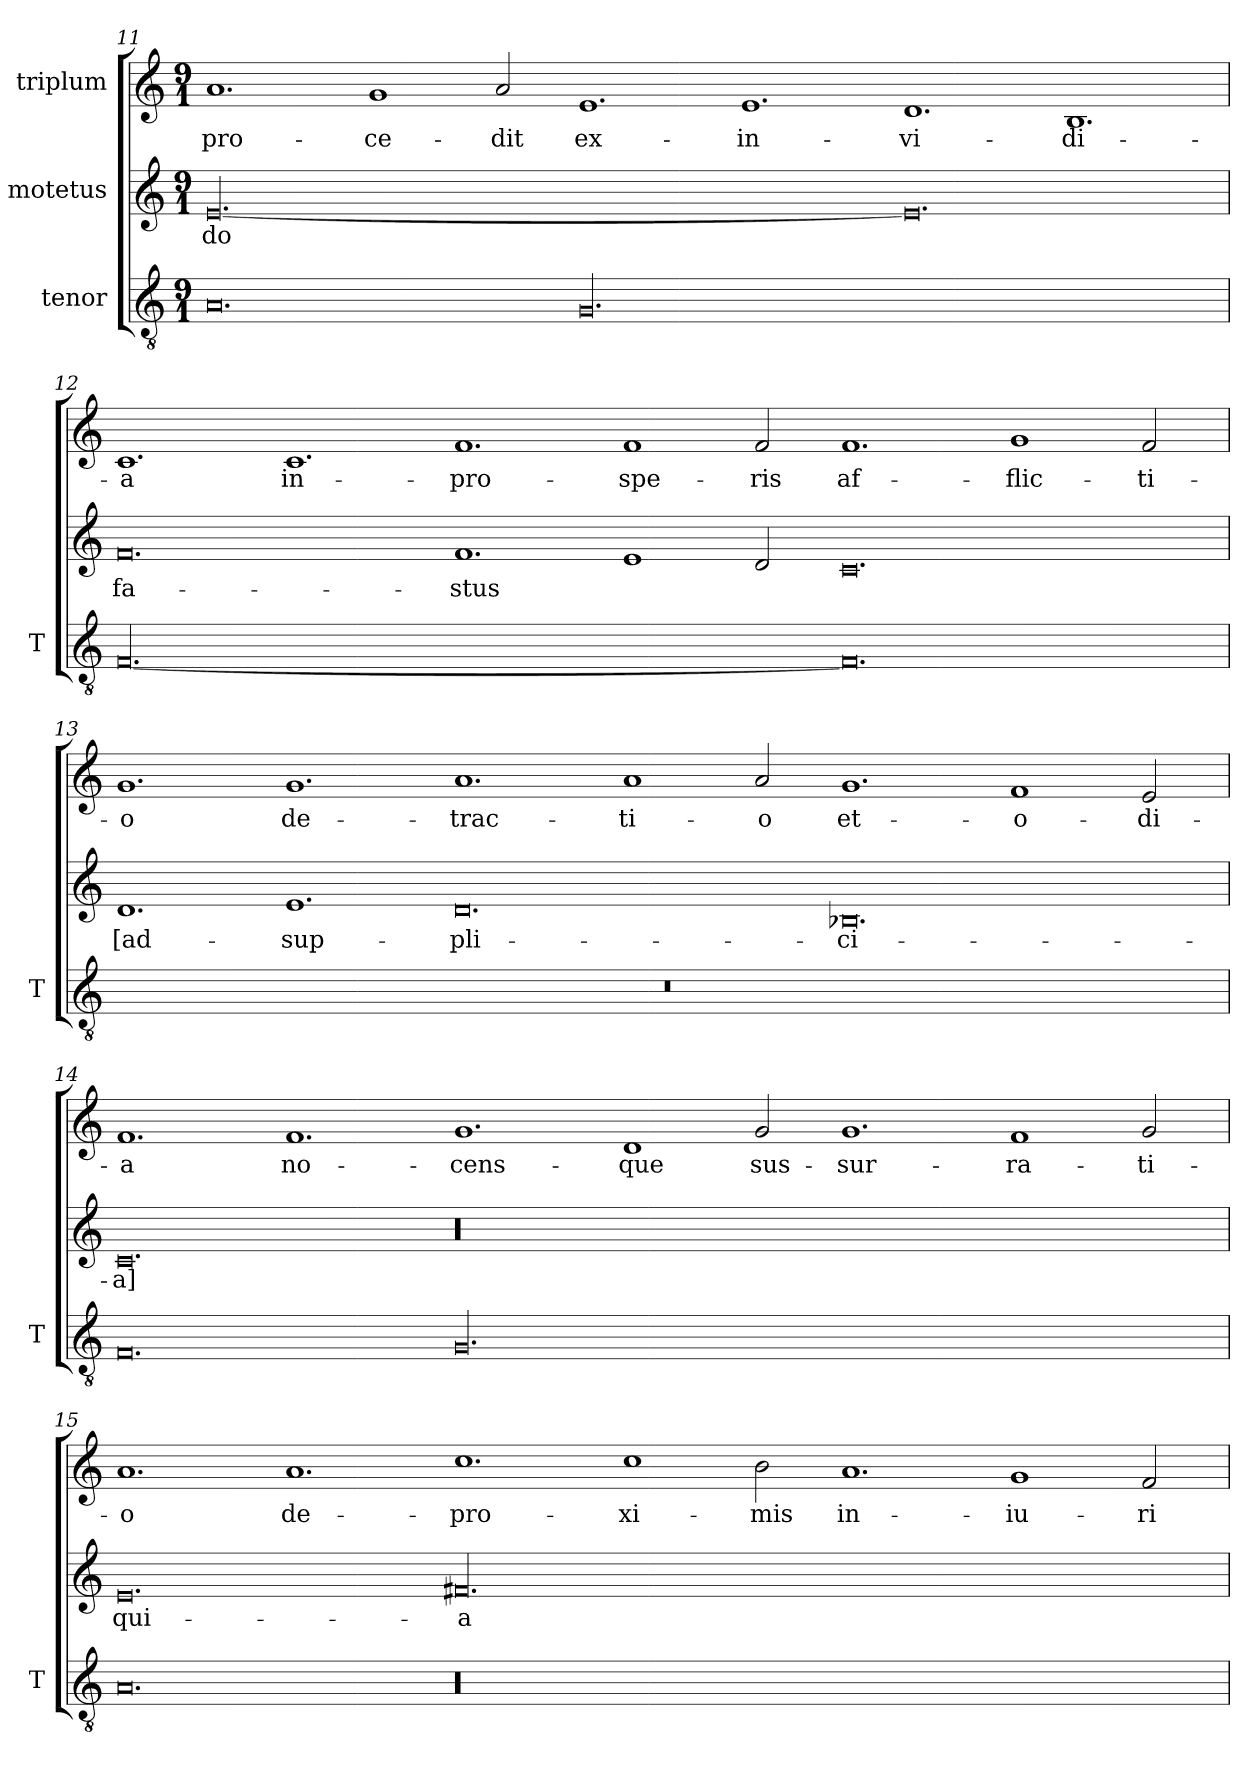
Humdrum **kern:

**kern	**kern	**text	**kern	**text
*part3	*part2	*part2	*part1	*part1
*staff3	*staff2	*staff2	*staff1	*staff1
*I"tenor	*I"motetus	*	*I"triplum	*
*I'T	*	*	*	*
!!LO:PB:g=z
*clefGv2	*clefG2	*	*clefG2	*
*k[]	*k[]	*	*k[]	*
*C:	*C:	*	*C:	*
*M9/1	*M9/1	*	*M9/1	*
=11	=11	=11	=11	=11
0.A/	[00.e/	-do	1.a/	pro-
.	.	.	1g/	-ce-
.	.	.	2a/	-dit
00.G/	.	.	1.e/	ex-
.	.	.	1.e/	in-
.	0.e/]	.	1.d/	-vi-
.	.	.	1.B/	-di-
=12	=12	=12	=12	=12
[00.F/	0.f/	fa-	1.c/	-a
.	.	.	1.c/	in-
.	1.f/	-stus	1.f/	pro-
.	1e/	.	1f/	-spe-
.	2d/	.	2f/	-ris
0.F/]	0.c/	.	1.f/	af-
.	.	.	1g/	-flic-
.	.	.	2f/	-ti-
=13	=13	=13	=13	=13
1%9r	1.d/	[ad-	1.g/	-o
.	1.e/	sup-	1.g/	de-
.	0.d/	-pli-	1.a/	-trac-
.	.	.	1a/	-ti-
.	.	.	2a/	-o
.	0.B-X/	-ci-	1.g/	et-
.	.	.	1f/	o-
.	.	.	2e/	-di-
=14	=14	=14	=14	=14
0.F/	0.c/	-a]	1.f/	-a
.	.	.	1.f/	no-
00.G/	00.r	.	1.g/	-cens-
.	.	.	1d/	-que
.	.	.	2g/	sus-
.	.	.	1.g/	-sur-
.	.	.	1f/	-ra-
.	.	.	2g/	-ti-
=15	=15	=15	=15	=15
0.A/	0.e/	qui-	1.a/	-o
.	.	.	1.a/	de-
00.r	00.f#X/	a-	1.cc\	pro-
.	.	.	1cc\	-xi-
.	.	.	2b\	-mis
.	.	.	1.a/	in-
.	.	.	1g/	-iu-
.	.	.	2f/	-ri-
=	=	=	=	=
*-	*-	*-	*-	*-
